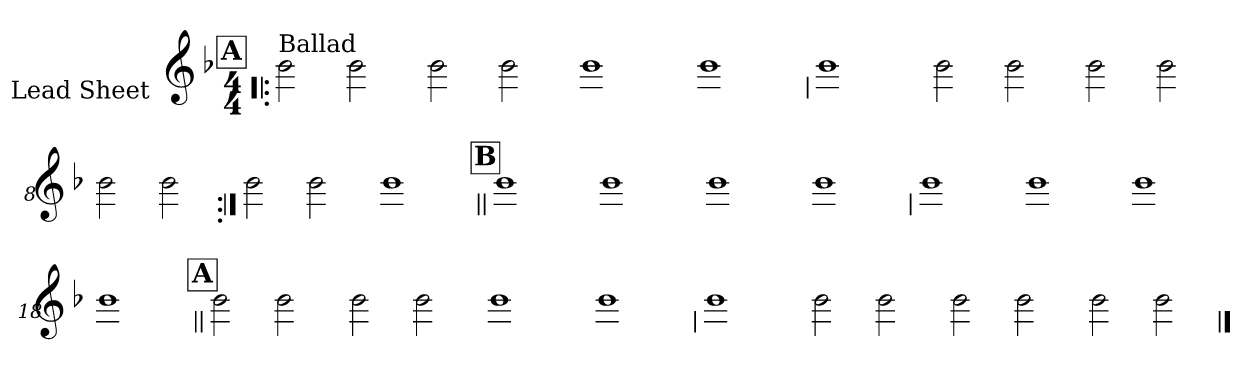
**kern
*part1
*staff1
*I"Lead Sheet
*stria0
*clefG2
*k[b-]
*F:
*M4/4
!!LO:REH:place=s1:a:t=A
=1!|:
!LO:TX:a:t=Ballad
2b-
2b-
=2-
2b-
2b-
=3-
1b-
=4-
1b-
!!LO:LB:g=z
=5
1b-
=6-
2b-
2b-
=7-
2b-
2b-
=8-
2b-
2b-
!!LO:LB:g=z
=9:|!
2b-
2b-
=10-
1b-
!!LO:LB:g=z
!!LO:REH:place=s1:a:t=B
=11||
1b-
=12-
1b-
=13-
1b-
=14-
1b-
!!LO:LB:g=z
=15
1b-
=16-
1b-
=17-
1b-
=18-
1b-
!!LO:LB:g=z
!!LO:REH:place=s1:a:t=A
=19||
2b-
2b-
=20-
2b-
2b-
=21-
1b-
=22-
1b-
!!LO:LB:g=z
=23
1b-
=24-
2b-
2b-
=25-
2b-
2b-
=26-
2b-
2b-
==
*-
